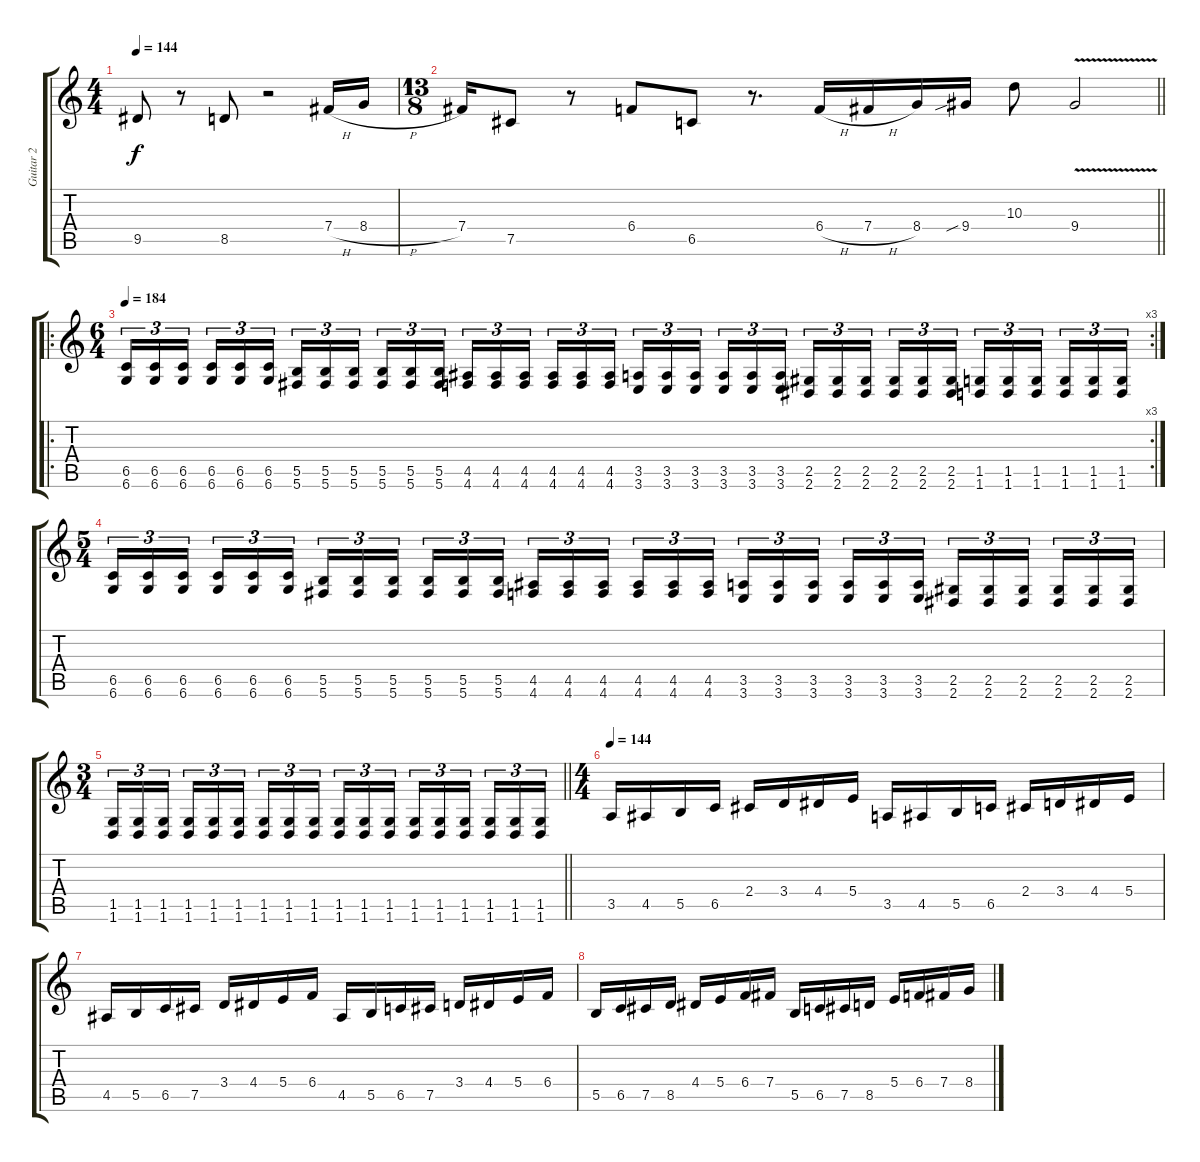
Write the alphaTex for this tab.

\track ("Guitar 2" "Guitar 2") {instrument distortionguitar}
\staff {score tabs}
\tuning (Db4 Ab3 E3 B2 Gb2 Db2) {hide}
\ts (4 4)
\tempo 144
\clef g2
\ks c
9.5.8{dy f} r.8 8.5.8 r.2 7.4{h}.16 8.4{h}.16 |
\ts (13 8)
\barLineRight lightlight
7.4.16 7.5.8 r.8 6.4.8 6.5.8 r.8{d} 6.4{h}.16 7.4{h}.16 8.4.16 9.4{sib}.16 10.3.8 9.4{v}.2 |
\ro
\rc 3
\ts (6 4)
\tempo 184
(6.5 6.6).16{tu (3 2)} (6.5 6.6).16{tu (3 2)} (6.5 6.6).16{tu (3 2)} (6.5 6.6).16{tu (3 2)} (6.5 6.6).16{tu (3 2)} (6.5 6.6).16{tu (3 2)} (5.5 5.6).16{tu (3 2)} (5.5 5.6).16{tu (3 2)} (5.5 5.6).16{tu (3 2)} (5.5 5.6).16{tu (3 2)} (5.5 5.6).16{tu (3 2)} (5.5 5.6).16{tu (3 2)} (4.5 4.6).16{tu (3 2)} (4.5 4.6).16{tu (3 2)} (4.5 4.6).16{tu (3 2)} (4.5 4.6).16{tu (3 2)} (4.5 4.6).16{tu (3 2)} (4.5 4.6).16{tu (3 2)} (3.5 3.6).16{tu (3 2)} (3.5 3.6).16{tu (3 2)} (3.5 3.6).16{tu (3 2)} (3.5 3.6).16{tu (3 2)} (3.5 3.6).16{tu (3 2)} (3.5 3.6).16{tu (3 2)} (2.5 2.6).16{tu (3 2)} (2.5 2.6).16{tu (3 2)} (2.5 2.6).16{tu (3 2)} (2.5 2.6).16{tu (3 2)} (2.5 2.6).16{tu (3 2)} (2.5 2.6).16{tu (3 2)} (1.5 1.6).16{tu (3 2)} (1.5 1.6).16{tu (3 2)} (1.5 1.6).16{tu (3 2)} (1.5 1.6).16{tu (3 2)} (1.5 1.6).16{tu (3 2)} (1.5 1.6).16{tu (3 2)} |
\ts (5 4)
(6.5 6.6).16{tu (3 2)} (6.5 6.6).16{tu (3 2)} (6.5 6.6).16{tu (3 2)} (6.5 6.6).16{tu (3 2)} (6.5 6.6).16{tu (3 2)} (6.5 6.6).16{tu (3 2)} (5.5 5.6).16{tu (3 2)} (5.5 5.6).16{tu (3 2)} (5.5 5.6).16{tu (3 2)} (5.5 5.6).16{tu (3 2)} (5.5 5.6).16{tu (3 2)} (5.5 5.6).16{tu (3 2)} (4.5 4.6).16{tu (3 2)} (4.5 4.6).16{tu (3 2)} (4.5 4.6).16{tu (3 2)} (4.5 4.6).16{tu (3 2)} (4.5 4.6).16{tu (3 2)} (4.5 4.6).16{tu (3 2)} (3.5 3.6).16{tu (3 2)} (3.5 3.6).16{tu (3 2)} (3.5 3.6).16{tu (3 2)} (3.5 3.6).16{tu (3 2)} (3.5 3.6).16{tu (3 2)} (3.5 3.6).16{tu (3 2)} (2.5 2.6).16{tu (3 2)} (2.5 2.6).16{tu (3 2)} (2.5 2.6).16{tu (3 2)} (2.5 2.6).16{tu (3 2)} (2.5 2.6).16{tu (3 2)} (2.5 2.6).16{tu (3 2)} |
\ts (3 4)
\barLineRight lightlight
(1.5 1.6).16{tu (3 2)} (1.5 1.6).16{tu (3 2)} (1.5 1.6).16{tu (3 2)} (1.5 1.6).16{tu (3 2)} (1.5 1.6).16{tu (3 2)} (1.5 1.6).16{tu (3 2)} (1.5 1.6).16{tu (3 2)} (1.5 1.6).16{tu (3 2)} (1.5 1.6).16{tu (3 2)} (1.5 1.6).16{tu (3 2)} (1.5 1.6).16{tu (3 2)} (1.5 1.6).16{tu (3 2)} (1.5 1.6).16{tu (3 2)} (1.5 1.6).16{tu (3 2)} (1.5 1.6).16{tu (3 2)} (1.5 1.6).16{tu (3 2)} (1.5 1.6).16{tu (3 2)} (1.5 1.6).16{tu (3 2)} |
\ts (4 4)
\tempo 144
3.5.16 4.5.16 5.5.16 6.5.16 2.4.16 3.4.16 4.4.16 5.4.16 3.5.16 4.5.16 5.5.16 6.5.16 2.4.16 3.4.16 4.4.16 5.4.16 |
4.5.16 5.5.16 6.5.16 7.5.16 3.4.16 4.4.16 5.4.16 6.4.16 4.5.16 5.5.16 6.5.16 7.5.16 3.4.16 4.4.16 5.4.16 6.4.16 |
5.5.16 6.5.16 7.5.16 8.5.16 4.4.16 5.4.16 6.4.16 7.4.16 5.5.16 6.5.16 7.5.16 8.5.16 5.4.16 6.4.16 7.4.16 8.4.16
